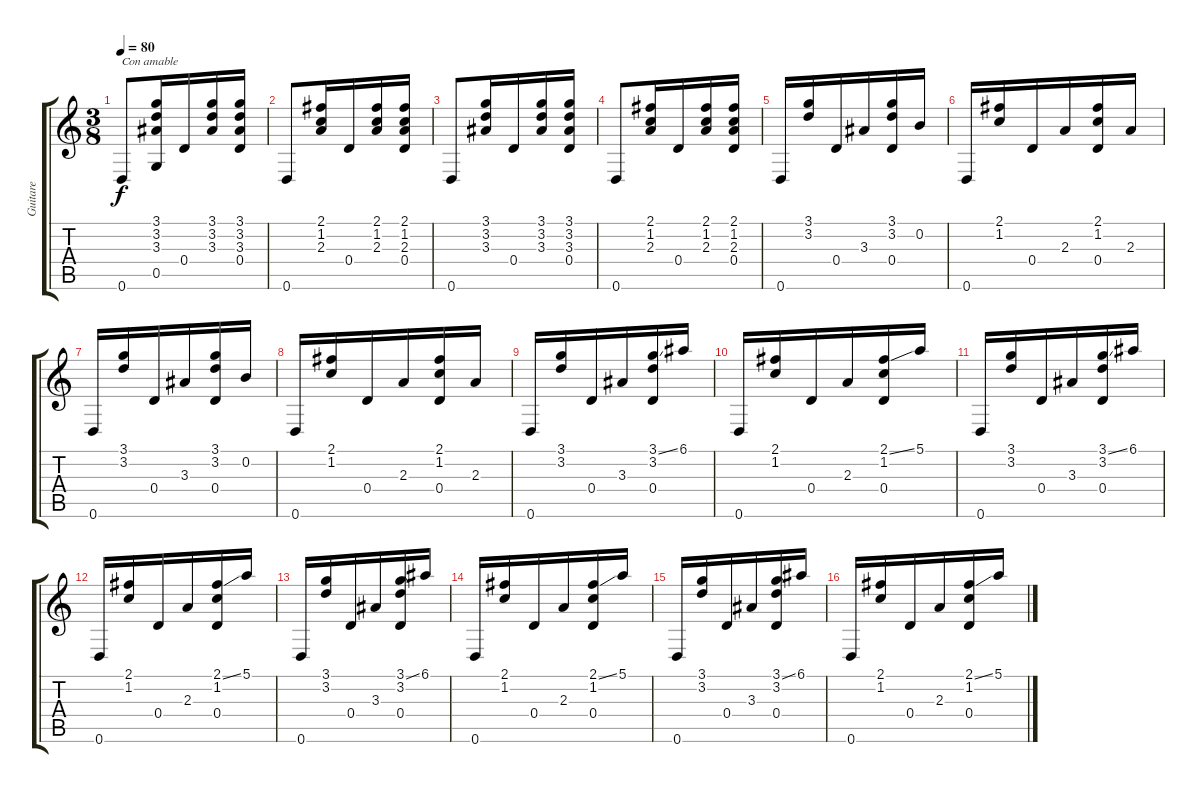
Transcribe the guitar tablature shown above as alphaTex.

\track ("Guitare" "Guitare") {instrument acousticguitarnylon}
\staff {score tabs}
\tuning (E4 B3 G3 D3 G2 D2) {hide}
\ts (3 8)
\tempo 80
\clef g2
\ks c
0.6.8{txt "Con amable" dy f instrument acousticguitarnylon} (3.1 3.2 3.3 0.5).16 0.4.16 (3.1 3.2 3.3).16 (3.1 3.2 3.3 0.4).16 |
0.6.8 (2.1 1.2 2.3).16 0.4.16 (2.1 1.2 2.3).16 (2.1 1.2 2.3 0.4).16 |
0.6.8 (3.1 3.2 3.3).16 0.4.16 (3.1 3.2 3.3).16 (3.1 3.2 3.3 0.4).16 |
0.6.8 (2.1 1.2 2.3).16 0.4.16 (2.1 1.2 2.3).16 (2.1 1.2 2.3 0.4).16 |
0.6.16 (3.1 3.2).16 0.4.16 3.3.16 (3.1 3.2 0.4).16 0.2.16 |
0.6.16 (2.1 1.2).16 0.4.16 2.3.16 (2.1 1.2 0.4).16 2.3.16 |
0.6.16 (3.1 3.2).16 0.4.16 3.3.16 (3.1 3.2 0.4).16 0.2.16 |
0.6.16 (2.1 1.2).16 0.4.16 2.3.16 (2.1 1.2 0.4).16 2.3.16 |
0.6.16 (3.1 3.2).16 0.4.16 3.3.16 (3.1{ss} 3.2 0.4).16 6.1.16 |
0.6.16 (2.1 1.2).16 0.4.16 2.3.16 (2.1{ss} 1.2 0.4).16 5.1.16 |
0.6.16 (3.1 3.2).16 0.4.16 3.3.16 (3.1{ss} 3.2 0.4).16 6.1.16 |
0.6.16 (2.1 1.2).16 0.4.16 2.3.16 (2.1{ss} 1.2 0.4).16 5.1.16 |
0.6.16 (3.1 3.2).16 0.4.16 3.3.16 (3.1{ss} 3.2 0.4).16 6.1.16 |
0.6.16 (2.1 1.2).16 0.4.16 2.3.16 (2.1{ss} 1.2 0.4).16 5.1.16 |
0.6.16 (3.1 3.2).16 0.4.16 3.3.16 (3.1{ss} 3.2 0.4).16 6.1.16 |
0.6.16 (2.1 1.2).16 0.4.16 2.3.16 (2.1{ss} 1.2 0.4).16 5.1.16
